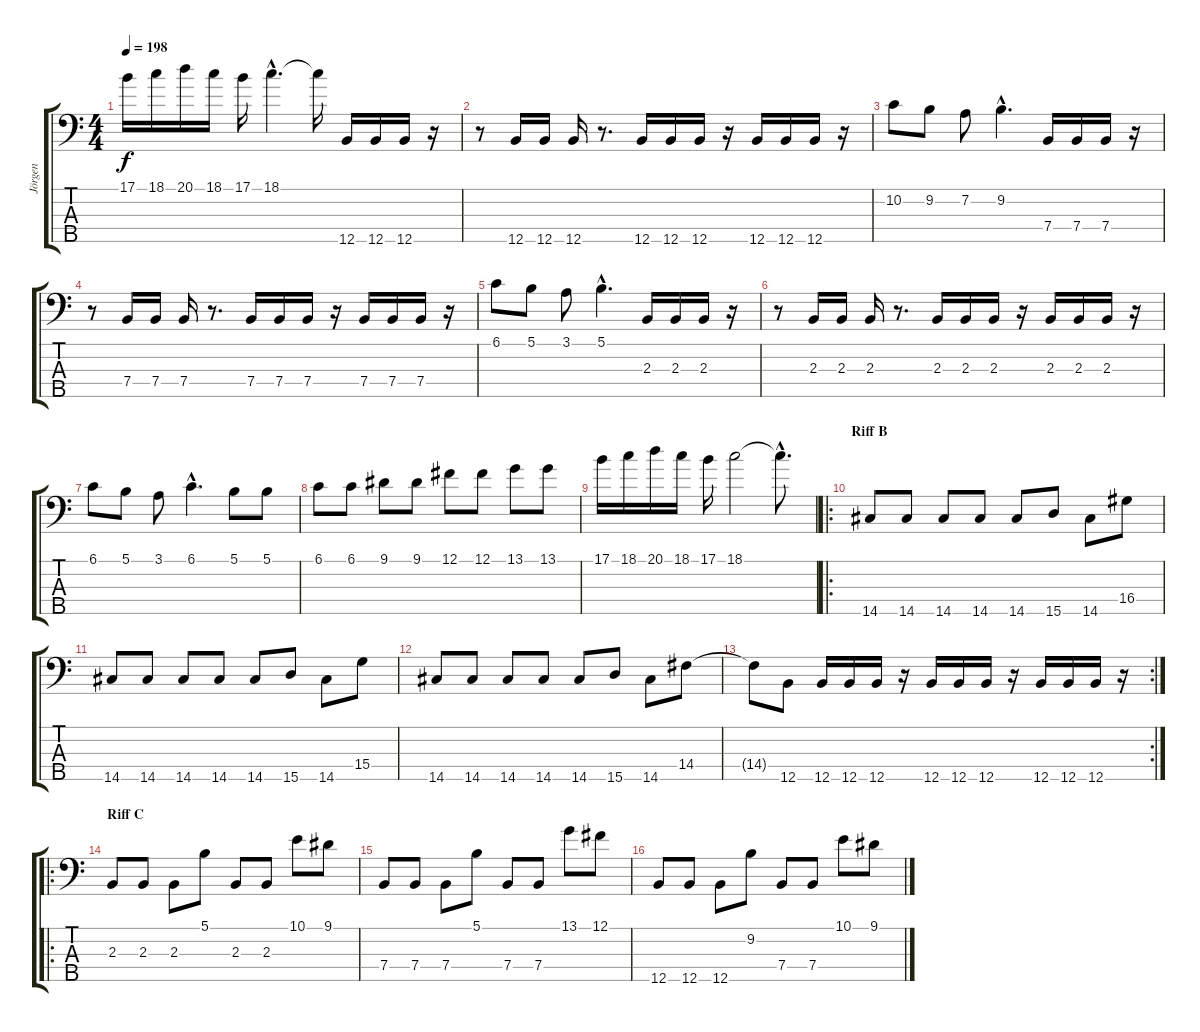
\track ("Jörgen" "Jörgen") {instrument electricbassfinger}
\staff {score tabs}
\tuning (Gb2 D2 A1 E1 B0) {hide}
\ts (4 4)
\tempo 198
\clef f4
\ks c
17.1.16{dy f} 18.1.16 20.1.16 18.1.16 17.1.16 18.1{hac}.4{d} 18.1{t}.16 12.5.16 12.5.16 12.5.16 r.16 |
r.8 12.5.16 12.5.16 12.5.16 r.8{d} 12.5.16 12.5.16 12.5.16 r.16 12.5.16 12.5.16 12.5.16 r.16 |
10.2.8 9.2.8 7.2.8 9.2{hac}.4{d} 7.4.16 7.4.16 7.4.16 r.16 |
r.8 7.4.16 7.4.16 7.4.16 r.8{d} 7.4.16 7.4.16 7.4.16 r.16 7.4.16 7.4.16 7.4.16 r.16 |
6.1.8 5.1.8 3.1.8 5.1{hac}.4{d} 2.3.16 2.3.16 2.3.16 r.16 |
r.8 2.3.16 2.3.16 2.3.16 r.8{d} 2.3.16 2.3.16 2.3.16 r.16 2.3.16 2.3.16 2.3.16 r.16 |
6.1.8 5.1.8 3.1.8 6.1{hac}.4{d} 5.1.8 5.1.8 |
6.1.8 6.1.8 9.1.8 9.1.8 12.1.8 12.1.8 13.1.8 13.1.8 |
17.1.16 18.1.16 20.1.16 18.1.16 17.1.16 18.1.2 18.1{hac t}.8{d} |
\ro
\section ("" "Riff B")
14.5.8 14.5.8 14.5.8 14.5.8 14.5.8 15.5.8 14.5.8 16.4.8 |
14.5.8 14.5.8 14.5.8 14.5.8 14.5.8 15.5.8 14.5.8 15.4.8 |
14.5.8 14.5.8 14.5.8 14.5.8 14.5.8 15.5.8 14.5.8 14.4.8 |
\rc 2
14.4{t}.8 12.5.8 12.5.16 12.5.16 12.5.16 r.16 12.5.16 12.5.16 12.5.16 r.16 12.5.16 12.5.16 12.5.16 r.16 |
\ro
\section ("" "Riff C")
2.3.8 2.3.8 2.3.8 5.1.8 2.3.8 2.3.8 10.1.8 9.1.8 |
7.4.8 7.4.8 7.4.8 5.1.8 7.4.8 7.4.8 13.1.8 12.1.8 |
12.5.8 12.5.8 12.5.8 9.2.8 7.4.8 7.4.8 10.1.8 9.1.8
